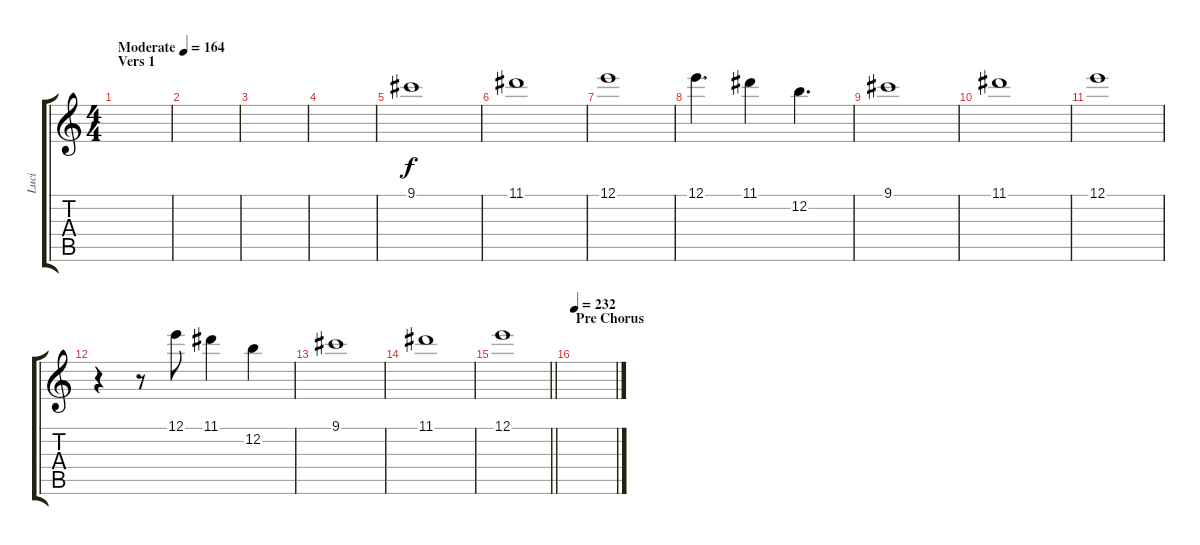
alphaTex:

\track ("Luci" "Luci") {instrument acousticguitarsteel}
\staff {score tabs}
\tuning (E4 B3 G3 D3 A2 E2) {hide}
\ts (4 4)
\section ("" "Vers 1")
\tempo (164 "Moderate")
\clef g2
\ks c
|
|
|
|
9.1.1 |
11.1.1 |
12.1.1 |
12.1.4{d} 11.1.4 12.2.4{d} |
9.1.1 |
11.1.1 |
12.1.1 |
r.4 r.8 12.1.8 11.1.4 12.2.4 |
9.1.1 |
11.1.1 |
\barLineRight lightlight
12.1.1 |
\section ("" "Pre Chorus")
\tempo 232
